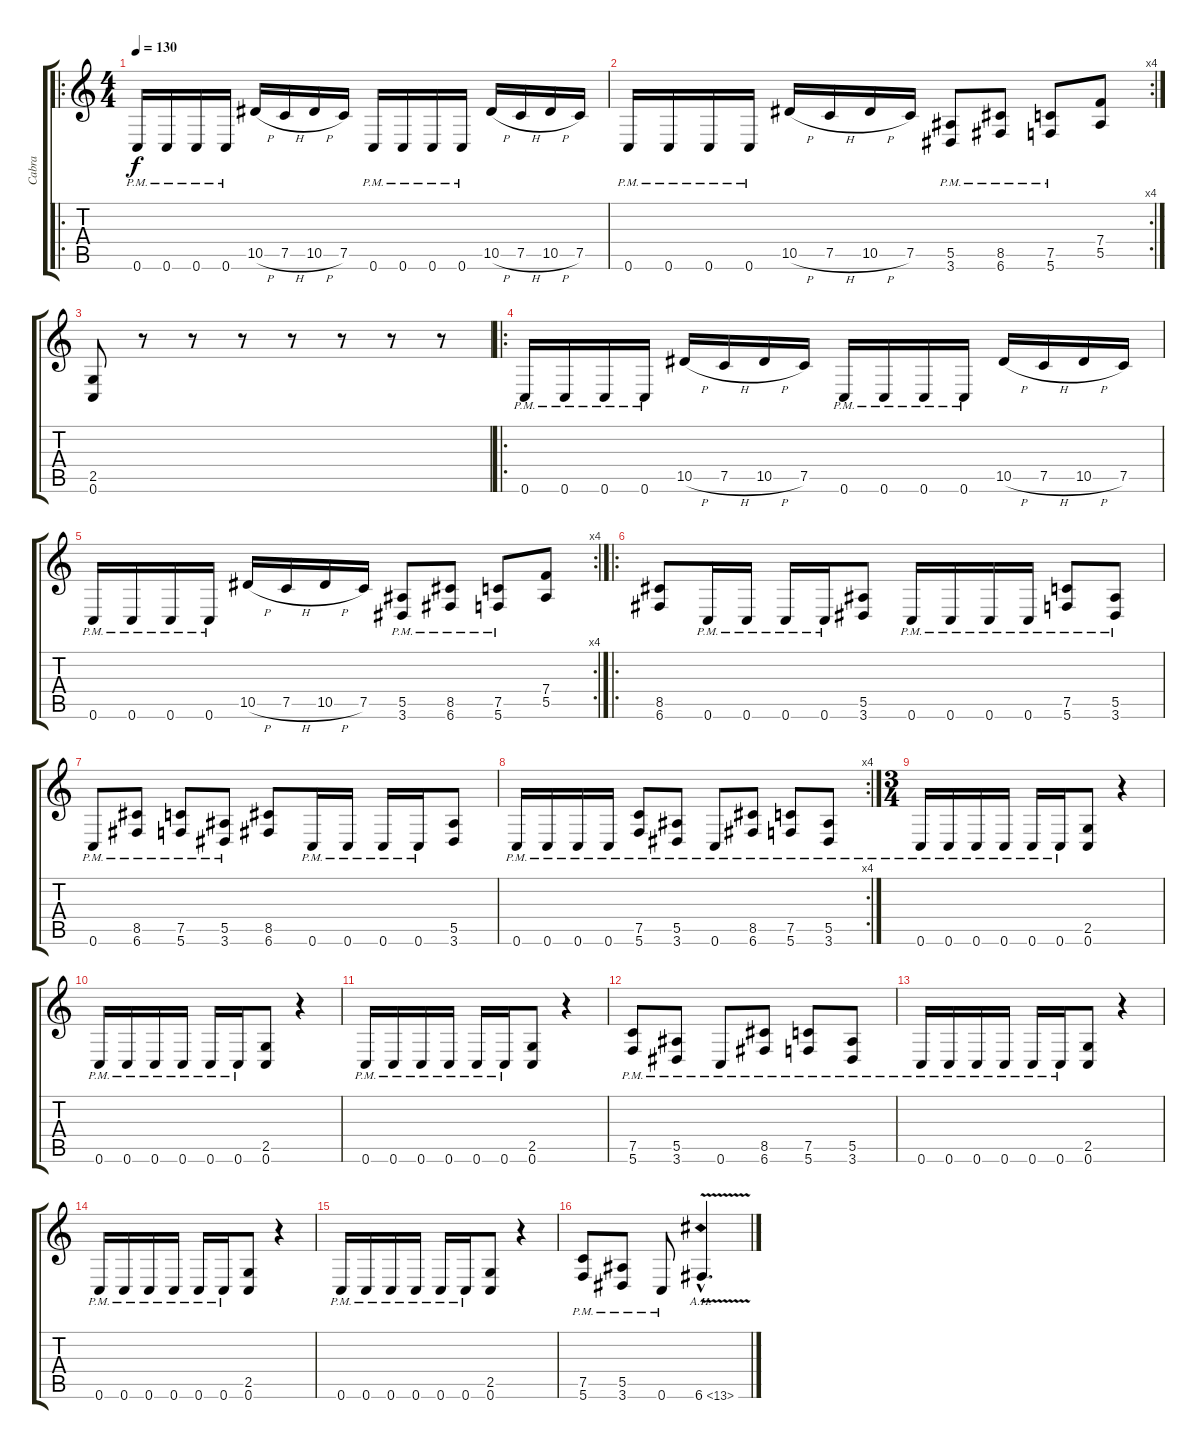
\track ("Cabra" "Cabra") {instrument distortionguitar}
\staff {score tabs}
\tuning (C4 G3 Eb3 Bb2 F2 C2) {hide}
\ro
\ts (4 4)
\tempo 130
\clef g2
\ks c
0.6{pm}.16{dy f instrument distortionguitar} 0.6{pm}.16 0.6{pm}.16 0.6{pm}.16 10.5{h}.16 7.5{h}.16 10.5{h}.16 7.5.16 0.6{pm}.16 0.6{pm}.16 0.6{pm}.16 0.6{pm}.16 10.5{h}.16 7.5{h}.16 10.5{h}.16 7.5.16 |
\rc 4
0.6{pm}.16 0.6{pm}.16 0.6{pm}.16 0.6{pm}.16 10.5{h}.16 7.5{h}.16 10.5{h}.16 7.5.16 (5.5{pm} 3.6{pm}).8 (8.5{pm} 6.6{pm}).8 (7.5{pm} 5.6{pm}).8 (7.4 5.5).8 |
(2.5 0.6).8 r.8 r.8 r.8 r.8 r.8 r.8 r.8 |
\ro
0.6{pm}.16 0.6{pm}.16 0.6{pm}.16 0.6{pm}.16 10.5{h}.16 7.5{h}.16 10.5{h}.16 7.5.16 0.6{pm}.16 0.6{pm}.16 0.6{pm}.16 0.6{pm}.16 10.5{h}.16 7.5{h}.16 10.5{h}.16 7.5.16 |
\rc 4
0.6{pm}.16 0.6{pm}.16 0.6{pm}.16 0.6{pm}.16 10.5{h}.16 7.5{h}.16 10.5{h}.16 7.5.16 (5.5{pm} 3.6{pm}).8 (8.5{pm} 6.6{pm}).8 (7.5{pm} 5.6{pm}).8 (7.4 5.5).8 |
\ro
(8.5 6.6).8 0.6{pm}.16 0.6{pm}.16 0.6{pm}.16 0.6{pm}.16 (5.5 3.6).8 0.6{pm}.16 0.6{pm}.16 0.6{pm}.16 0.6{pm}.16 (7.5{pm} 5.6{pm}).8 (5.5{pm} 3.6{pm}).8 |
0.6{pm}.8 (8.5{pm} 6.6{pm}).8 (7.5{pm} 5.6{pm}).8 (5.5{pm} 3.6{pm}).8 (8.5 6.6).8 0.6{pm}.16 0.6{pm}.16 0.6{pm}.16 0.6{pm}.16 (5.5 3.6).8 |
\rc 4
0.6{pm}.16 0.6{pm}.16 0.6{pm}.16 0.6{pm}.16 (7.5{pm} 5.6{pm}).8 (5.5{pm} 3.6{pm}).8 0.6{pm}.8 (8.5{pm} 6.6{pm}).8 (7.5{pm} 5.6{pm}).8 (5.5{pm} 3.6{pm}).8 |
\ts (3 4)
0.6{pm}.16 0.6{pm}.16 0.6{pm}.16 0.6{pm}.16 0.6{pm}.16 0.6{pm}.16 (2.5 0.6).8 r.4 |
0.6{pm}.16 0.6{pm}.16 0.6{pm}.16 0.6{pm}.16 0.6{pm}.16 0.6{pm}.16 (2.5 0.6).8 r.4 |
0.6{pm}.16 0.6{pm}.16 0.6{pm}.16 0.6{pm}.16 0.6{pm}.16 0.6{pm}.16 (2.5 0.6).8 r.4 |
(7.5{pm} 5.6{pm}).8 (5.5{pm} 3.6{pm}).8 0.6{pm}.8 (8.5{pm} 6.6{pm}).8 (7.5{pm} 5.6{pm}).8 (5.5{pm} 3.6{pm}).8 |
0.6{pm}.16 0.6{pm}.16 0.6{pm}.16 0.6{pm}.16 0.6{pm}.16 0.6{pm}.16 (2.5 0.6).8 r.4 |
0.6{pm}.16 0.6{pm}.16 0.6{pm}.16 0.6{pm}.16 0.6{pm}.16 0.6{pm}.16 (2.5 0.6).8 r.4 |
0.6{pm}.16 0.6{pm}.16 0.6{pm}.16 0.6{pm}.16 0.6{pm}.16 0.6{pm}.16 (2.5 0.6).8 r.4 |
(7.5{pm} 5.6{pm}).8 (5.5{pm} 3.6{pm}).8 0.6{pm}.8 6.6{ah 7 v hac}.4{d}
